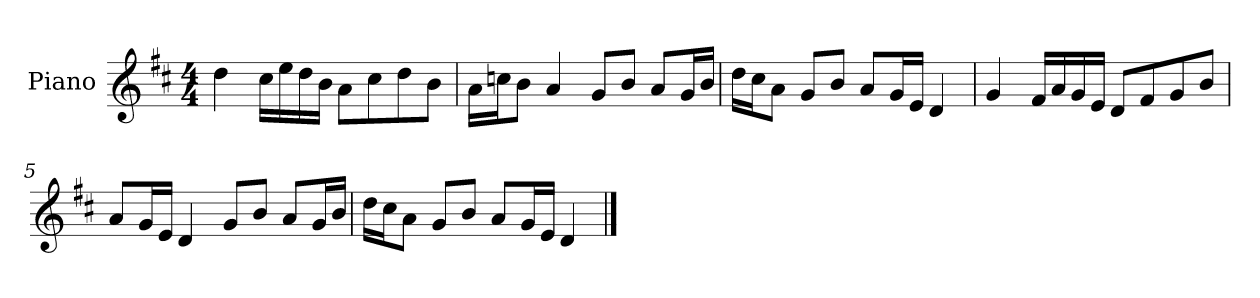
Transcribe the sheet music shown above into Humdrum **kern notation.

**kern
*part1
*staff1
*I"Piano
*I'P-no
*clefG2
*k[f#c#]
*M4/4
*MM90
=1
4dd\
16cc#\LL
16ee\
16dd\
16b\JJ
8a\L
8cc#\
8dd\
8b\J
=2
16a\LL
16ccn\J
8b\J
4a/
8g/L
8b/J
8a/L
16g/L
16b/JJ
=3
16dd\LL
16cc#\J
8a\J
8g/L
8b/J
8a/L
16g/L
16e/JJ
4d/
=4
4g/
16f#/LL
16a/
16g/
16e/JJ
8d/L
8f#/
8g/
8b/J
!!LO:LB:g=z
=5
8a/L
16g/L
16e/JJ
4d/
8g/L
8b/J
8a/L
16g/L
16b/JJ
=6
16dd\LL
16cc#\J
8a\J
8g/L
8b/J
8a/L
16g/L
16e/JJ
4d/
==
*-
